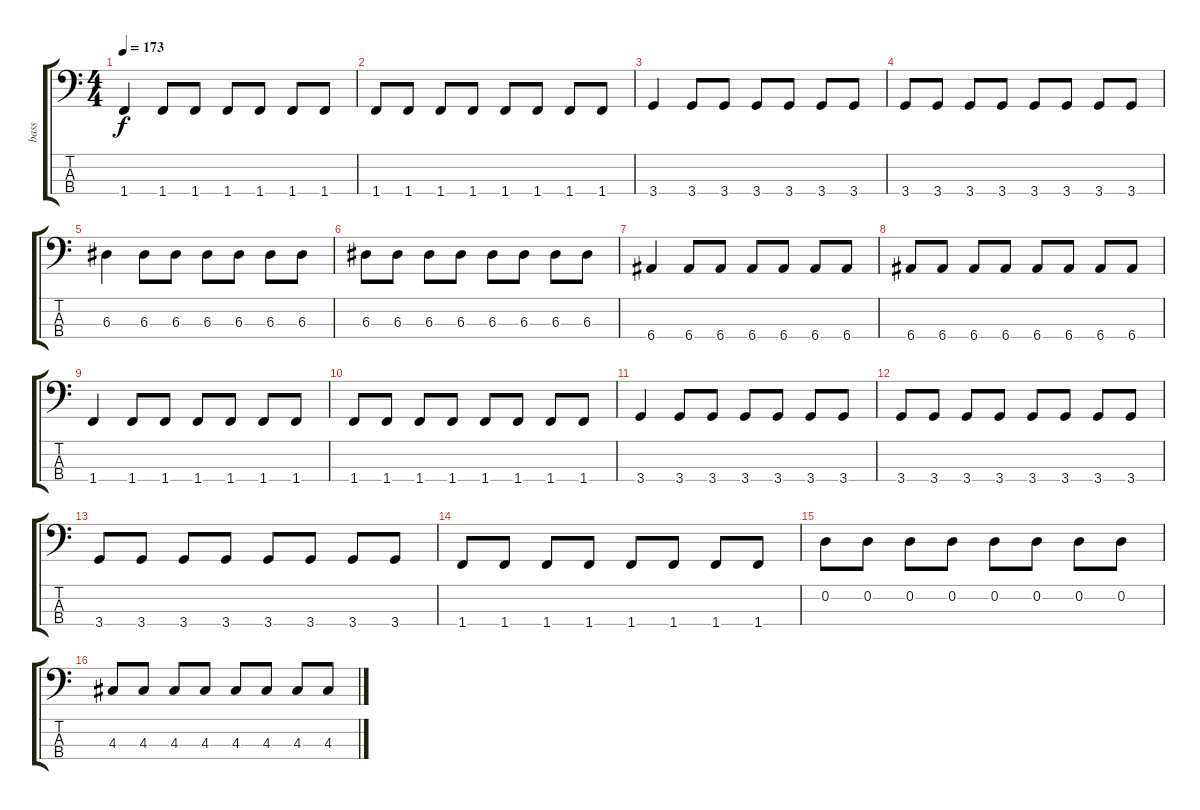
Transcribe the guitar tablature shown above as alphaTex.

\track ("bass" "bass") {instrument electricbasspick bank 1}
\staff {score tabs}
\tuning (G2 D2 A1 E1) {hide}
\ts (4 4)
\tempo 173
\clef f4
\ks c
1.4.4{dy f} 1.4.8 1.4.8 1.4.8 1.4.8 1.4.8 1.4.8 |
1.4.8 1.4.8 1.4.8 1.4.8 1.4.8 1.4.8 1.4.8 1.4.8 |
3.4.4 3.4.8 3.4.8 3.4.8 3.4.8 3.4.8 3.4.8 |
3.4.8 3.4.8 3.4.8 3.4.8 3.4.8 3.4.8 3.4.8 3.4.8 |
6.3.4 6.3.8 6.3.8 6.3.8 6.3.8 6.3.8 6.3.8 |
6.3.8 6.3.8 6.3.8 6.3.8 6.3.8 6.3.8 6.3.8 6.3.8 |
6.4.4 6.4.8 6.4.8 6.4.8 6.4.8 6.4.8 6.4.8 |
6.4.8 6.4.8 6.4.8 6.4.8 6.4.8 6.4.8 6.4.8 6.4.8 |
1.4.4 1.4.8 1.4.8 1.4.8 1.4.8 1.4.8 1.4.8 |
1.4.8 1.4.8 1.4.8 1.4.8 1.4.8 1.4.8 1.4.8 1.4.8 |
3.4.4 3.4.8 3.4.8 3.4.8 3.4.8 3.4.8 3.4.8 |
3.4.8 3.4.8 3.4.8 3.4.8 3.4.8 3.4.8 3.4.8 3.4.8 |
3.4.8 3.4.8 3.4.8 3.4.8 3.4.8 3.4.8 3.4.8 3.4.8 |
1.4.8 1.4.8 1.4.8 1.4.8 1.4.8 1.4.8 1.4.8 1.4.8 |
0.2.8 0.2.8 0.2.8 0.2.8 0.2.8 0.2.8 0.2.8 0.2.8 |
4.3.8 4.3.8 4.3.8 4.3.8 4.3.8 4.3.8 4.3.8 4.3.8
